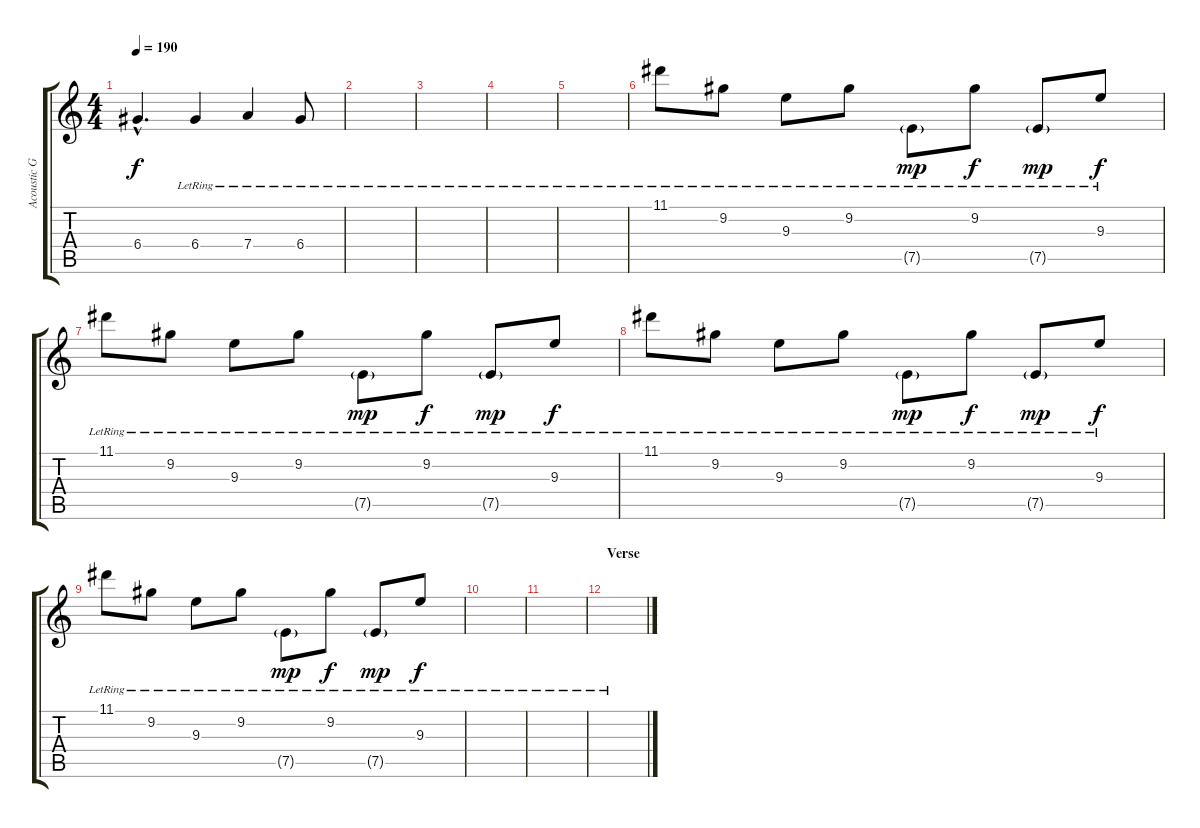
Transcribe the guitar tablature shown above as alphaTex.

\track ("Acoustic Guitar" "Acoustic G") {instrument acousticguitarsteel}
\staff {score tabs}
\tuning (E4 B3 G3 D3 A2 E2) {hide}
\ts (4 4)
\tempo 190
\clef g2
\ks c
6.4{hac t}.4{d dy f} 6.4{lr}.4 7.4{lr}.4 6.4{lr}.8 |
|
|
|
|
11.1{lr}.8 9.2{lr}.8 9.3{lr}.8 9.2{lr}.8 7.5{g lr}.8{dy mp} 9.2{lr}.8{dy f} 7.5{g lr}.8{dy mp} 9.3{lr}.8{dy f} |
11.1{lr}.8 9.2{lr}.8 9.3{lr}.8 9.2{lr}.8 7.5{g lr}.8{dy mp} 9.2{lr}.8{dy f} 7.5{g lr}.8{dy mp} 9.3{lr}.8{dy f} |
11.1{lr}.8 9.2{lr}.8 9.3{lr}.8 9.2{lr}.8 7.5{g lr}.8{dy mp} 9.2{lr}.8{dy f} 7.5{g lr}.8{dy mp} 9.3{lr}.8{dy f} |
11.1{lr}.8 9.2{lr}.8 9.3{lr}.8 9.2{lr}.8 7.5{g lr}.8{dy mp} 9.2{lr}.8{dy f} 7.5{g lr}.8{dy mp} 9.3{lr}.8{dy f} |
|
|
\section ("" "Verse ")
